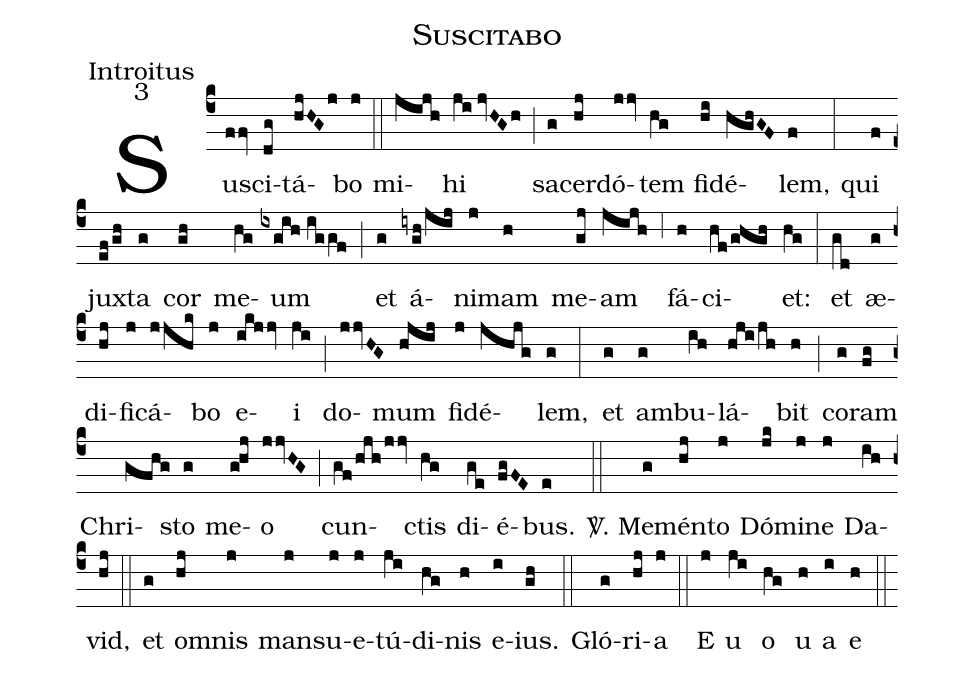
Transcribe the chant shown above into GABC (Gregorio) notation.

name:Suscitabo;
office-part:Introitus;
mode:3;
%%
(c4) Su(ffv)sci(dg)tá(hjHGj)bo(j) (::)
mi(jijh)hi(ji//jvHGh) (;) sa(g)cer(hj)dó(jjv)tem(hg) fi(hi)dé(hghGF)lem,(f) (:)
qui(f) jux(ef/gh)ta(g) cor(gh) me(hg)um(ixgih//iggf) (;) et(g) á(iygh/jij)ni(j)mam(h) me(gj)am(jijh) (,6) fá(h)ci(hf/ghgh)et:(hg) (:)
et(gd) æ(g)di(hj)fi(j)cá(jjhk)bo(j) e(ikjjv)i(ji) (;) do(jjvHG)mum(hjij) fi(j)dé(jhjg)lem,(g) (:)
et(g) am(g)bu(ih)lá(hji/jh)bit(h) (;) co(g)ram(fg) Chri(gfhg)sto(g) me(ghj)o(jjvHG) (;) cun(gf/hjh/jjv)ctis(hg) di(ge)é(fgFE)bus.(e) (::)

<sp>V/</sp>. Me(g)mén(hj)to(j) Dó(jk)mi(j)ne(j) Da(ih)vid,(hj) (::)
et(g) o(hj)mnis(j) man(j)su(j)e(j)tú(ji)di(hg)nis(h) e(i)ius.(gh) (::)

Gló(g)ri(hj)a(j) (::)
E(j) u(ji) o(hg) u(h) a(i) e(h) (::)
